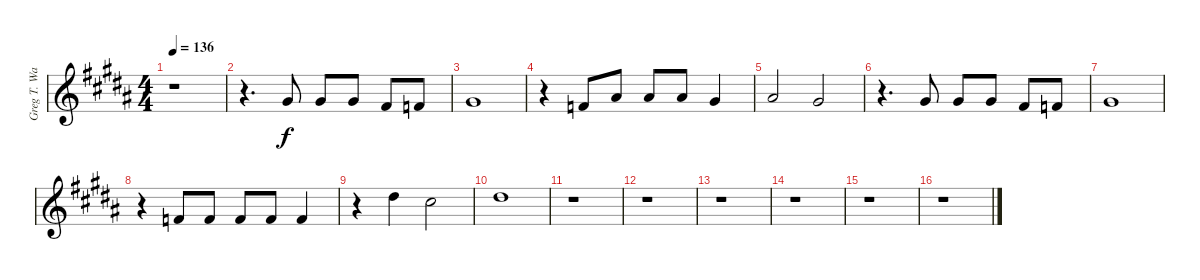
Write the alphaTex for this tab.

\track ("Greg T. Walker Vocals" "Greg T. Wa") {instrument piccolo}
\staff {score}
\tuning (Eb4 Bb3 Gb3 Db3 Ab2 Eb2) {hide}
\ts (4 4)
\tempo 136
\clef g2
\ks b
r.1{dy f} |
r.4{d} 10.2.8 10.2.8 10.2.8 8.2.8 7.2.8 |
10.2.1 |
r.4 7.2.8 7.1.8 7.1.8 7.1.8 10.2.4 |
7.1.2 10.2.2 |
r.4{d} 10.2.8 10.2.8 10.2.8 8.2.8 7.2.8 |
10.2.1 |
r.4 7.2.8 7.2.8 7.2.8 7.2.8 7.2.4 |
r.4 12.1.4 10.1.2 |
12.1.1 |
r.1 |
r.1 |
r.1 |
r.1 |
r.1 |
r.1
